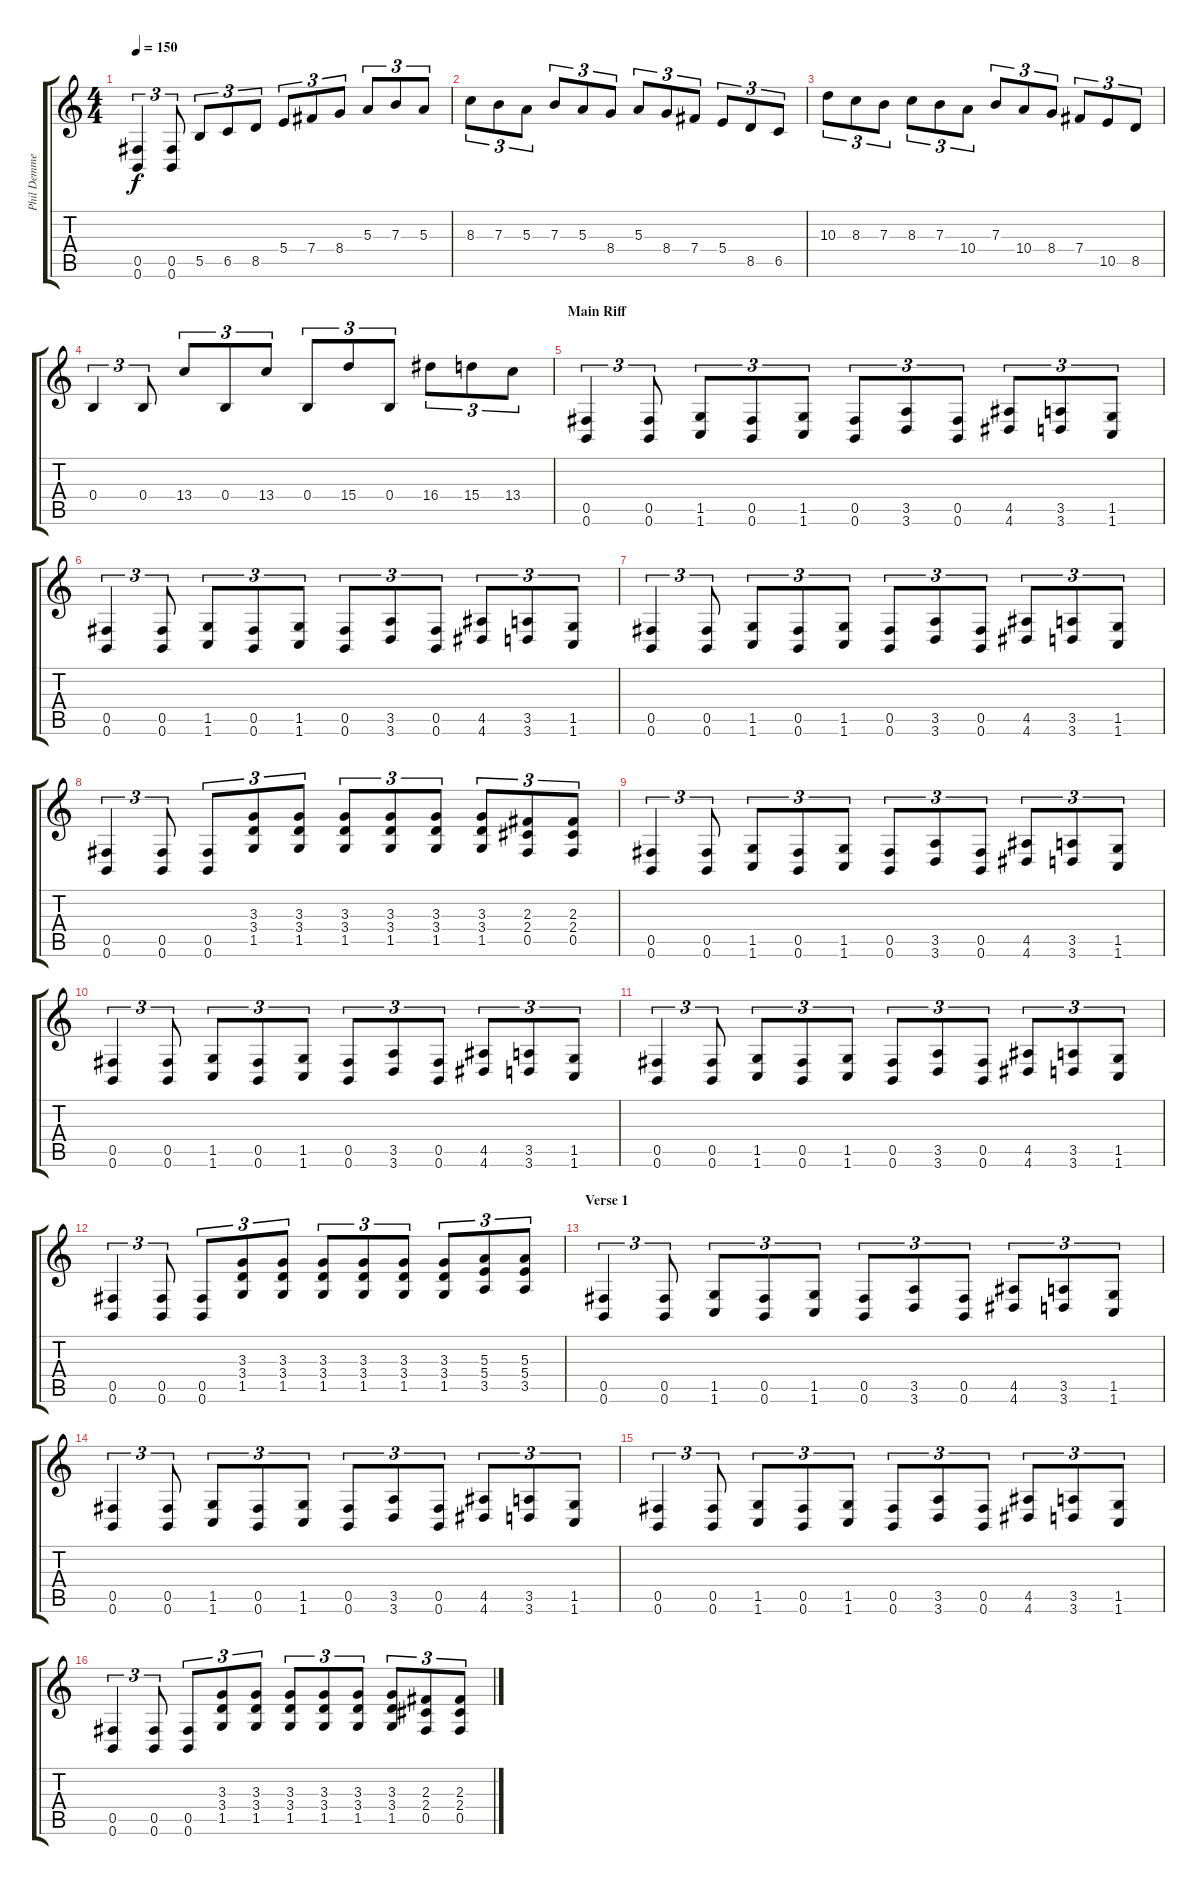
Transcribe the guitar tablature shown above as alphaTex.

\track ("Phil Demmel" "Phil Demme") {instrument distortionguitar}
\staff {score tabs}
\tuning (Db4 Ab3 E3 B2 Gb2 B1) {hide}
\ts (4 4)
\tempo 150
\clef g2
\ks c
(0.5 0.6).4{tu (3 2) dy f} (0.5 0.6).8{tu (3 2)} 5.5.8{tu (3 2)} 6.5.8{tu (3 2)} 8.5.8{tu (3 2)} 5.4.8{tu (3 2)} 7.4.8{tu (3 2)} 8.4.8{tu (3 2)} 5.3.8{tu (3 2)} 7.3.8{tu (3 2)} 5.3.8{tu (3 2)} |
8.3.8{tu (3 2)} 7.3.8{tu (3 2)} 5.3.8{tu (3 2)} 7.3.8{tu (3 2)} 5.3.8{tu (3 2)} 8.4.8{tu (3 2)} 5.3.8{tu (3 2)} 8.4.8{tu (3 2)} 7.4.8{tu (3 2)} 5.4.8{tu (3 2)} 8.5.8{tu (3 2)} 6.5.8{tu (3 2)} |
10.3.8{tu (3 2)} 8.3.8{tu (3 2)} 7.3.8{tu (3 2)} 8.3.8{tu (3 2)} 7.3.8{tu (3 2)} 10.4.8{tu (3 2)} 7.3.8{tu (3 2)} 10.4.8{tu (3 2)} 8.4.8{tu (3 2)} 7.4.8{tu (3 2)} 10.5.8{tu (3 2)} 8.5.8{tu (3 2)} |
0.4.4{tu (3 2)} 0.4.8{tu (3 2)} 13.4.8{tu (3 2)} 0.4.8{tu (3 2)} 13.4.8{tu (3 2)} 0.4.8{tu (3 2)} 15.4.8{tu (3 2)} 0.4.8{tu (3 2)} 16.4.8{tu (3 2)} 15.4.8{tu (3 2)} 13.4.8{tu (3 2)} |
\section ("" "Main Riff")
(0.5 0.6).4{tu (3 2)} (0.5 0.6).8{tu (3 2)} (1.5 1.6).8{tu (3 2)} (0.5 0.6).8{tu (3 2)} (1.5 1.6).8{tu (3 2)} (0.5 0.6).8{tu (3 2)} (3.5 3.6).8{tu (3 2)} (0.5 0.6).8{tu (3 2)} (4.5 4.6).8{tu (3 2)} (3.5 3.6).8{tu (3 2)} (1.5 1.6).8{tu (3 2)} |
(0.5 0.6).4{tu (3 2)} (0.5 0.6).8{tu (3 2)} (1.5 1.6).8{tu (3 2)} (0.5 0.6).8{tu (3 2)} (1.5 1.6).8{tu (3 2)} (0.5 0.6).8{tu (3 2)} (3.5 3.6).8{tu (3 2)} (0.5 0.6).8{tu (3 2)} (4.5 4.6).8{tu (3 2)} (3.5 3.6).8{tu (3 2)} (1.5 1.6).8{tu (3 2)} |
(0.5 0.6).4{tu (3 2)} (0.5 0.6).8{tu (3 2)} (1.5 1.6).8{tu (3 2)} (0.5 0.6).8{tu (3 2)} (1.5 1.6).8{tu (3 2)} (0.5 0.6).8{tu (3 2)} (3.5 3.6).8{tu (3 2)} (0.5 0.6).8{tu (3 2)} (4.5 4.6).8{tu (3 2)} (3.5 3.6).8{tu (3 2)} (1.5 1.6).8{tu (3 2)} |
(0.5 0.6).4{tu (3 2)} (0.5 0.6).8{tu (3 2)} (0.5 0.6).8{tu (3 2)} (3.3 3.4 1.5).8{tu (3 2)} (3.3 3.4 1.5).8{tu (3 2)} (3.3 3.4 1.5).8{tu (3 2)} (3.3 3.4 1.5).8{tu (3 2)} (3.3 3.4 1.5).8{tu (3 2)} (3.3 3.4 1.5).8{tu (3 2)} (2.3 2.4 0.5).8{tu (3 2)} (2.3 2.4 0.5).8{tu (3 2)} |
(0.5 0.6).4{tu (3 2)} (0.5 0.6).8{tu (3 2)} (1.5 1.6).8{tu (3 2)} (0.5 0.6).8{tu (3 2)} (1.5 1.6).8{tu (3 2)} (0.5 0.6).8{tu (3 2)} (3.5 3.6).8{tu (3 2)} (0.5 0.6).8{tu (3 2)} (4.5 4.6).8{tu (3 2)} (3.5 3.6).8{tu (3 2)} (1.5 1.6).8{tu (3 2)} |
(0.5 0.6).4{tu (3 2)} (0.5 0.6).8{tu (3 2)} (1.5 1.6).8{tu (3 2)} (0.5 0.6).8{tu (3 2)} (1.5 1.6).8{tu (3 2)} (0.5 0.6).8{tu (3 2)} (3.5 3.6).8{tu (3 2)} (0.5 0.6).8{tu (3 2)} (4.5 4.6).8{tu (3 2)} (3.5 3.6).8{tu (3 2)} (1.5 1.6).8{tu (3 2)} |
(0.5 0.6).4{tu (3 2)} (0.5 0.6).8{tu (3 2)} (1.5 1.6).8{tu (3 2)} (0.5 0.6).8{tu (3 2)} (1.5 1.6).8{tu (3 2)} (0.5 0.6).8{tu (3 2)} (3.5 3.6).8{tu (3 2)} (0.5 0.6).8{tu (3 2)} (4.5 4.6).8{tu (3 2)} (3.5 3.6).8{tu (3 2)} (1.5 1.6).8{tu (3 2)} |
(0.5 0.6).4{tu (3 2)} (0.5 0.6).8{tu (3 2)} (0.5 0.6).8{tu (3 2)} (3.3 3.4 1.5).8{tu (3 2)} (3.3 3.4 1.5).8{tu (3 2)} (3.3 3.4 1.5).8{tu (3 2)} (3.3 3.4 1.5).8{tu (3 2)} (3.3 3.4 1.5).8{tu (3 2)} (3.3 3.4 1.5).8{tu (3 2)} (5.3 5.4 3.5).8{tu (3 2)} (5.3 5.4 3.5).8{tu (3 2)} |
\section ("" "Verse 1")
(0.5 0.6).4{tu (3 2)} (0.5 0.6).8{tu (3 2)} (1.5 1.6).8{tu (3 2)} (0.5 0.6).8{tu (3 2)} (1.5 1.6).8{tu (3 2)} (0.5 0.6).8{tu (3 2)} (3.5 3.6).8{tu (3 2)} (0.5 0.6).8{tu (3 2)} (4.5 4.6).8{tu (3 2)} (3.5 3.6).8{tu (3 2)} (1.5 1.6).8{tu (3 2)} |
(0.5 0.6).4{tu (3 2)} (0.5 0.6).8{tu (3 2)} (1.5 1.6).8{tu (3 2)} (0.5 0.6).8{tu (3 2)} (1.5 1.6).8{tu (3 2)} (0.5 0.6).8{tu (3 2)} (3.5 3.6).8{tu (3 2)} (0.5 0.6).8{tu (3 2)} (4.5 4.6).8{tu (3 2)} (3.5 3.6).8{tu (3 2)} (1.5 1.6).8{tu (3 2)} |
(0.5 0.6).4{tu (3 2)} (0.5 0.6).8{tu (3 2)} (1.5 1.6).8{tu (3 2)} (0.5 0.6).8{tu (3 2)} (1.5 1.6).8{tu (3 2)} (0.5 0.6).8{tu (3 2)} (3.5 3.6).8{tu (3 2)} (0.5 0.6).8{tu (3 2)} (4.5 4.6).8{tu (3 2)} (3.5 3.6).8{tu (3 2)} (1.5 1.6).8{tu (3 2)} |
(0.5 0.6).4{tu (3 2)} (0.5 0.6).8{tu (3 2)} (0.5 0.6).8{tu (3 2)} (3.3 3.4 1.5).8{tu (3 2)} (3.3 3.4 1.5).8{tu (3 2)} (3.3 3.4 1.5).8{tu (3 2)} (3.3 3.4 1.5).8{tu (3 2)} (3.3 3.4 1.5).8{tu (3 2)} (3.3 3.4 1.5).8{tu (3 2)} (2.3 2.4 0.5).8{tu (3 2)} (2.3 2.4 0.5).8{tu (3 2)}
